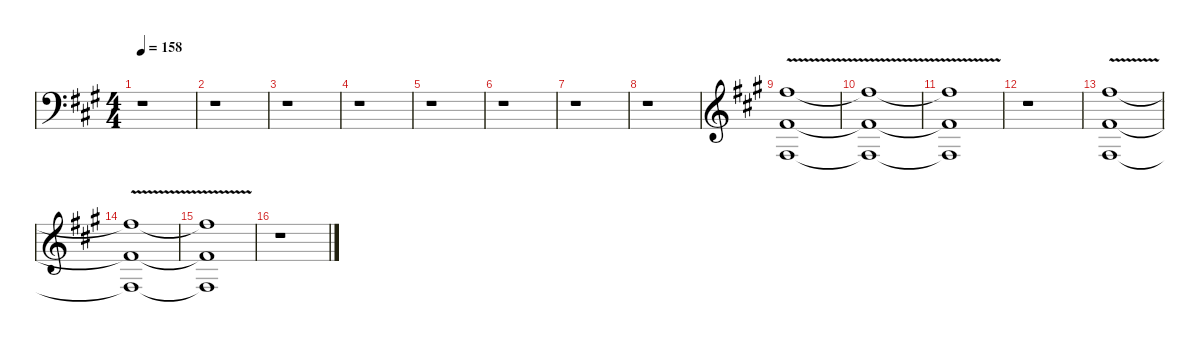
\defaultSystemsLayout 4
\hideDynamics
\bracketExtendMode nobrackets
\singleTrackTrackNamePolicy hidden
\multiTrackTrackNamePolicy hidden
\firstSystemTrackNameMode fullname
\firstSystemTrackNameOrientation horizontal
\otherSystemsTrackNameOrientation horizontal
\track ("Keyboards-2" "keys2") {defaultSystemsLayout 8 instrument synthstrings1}
\staff {score}
\tuning (E4 B3 G3 D3 A2 E2)
\ts (4 4)
\tempo 158
\clef f4
\ks f#minor
r.1{dy f beam Down} |
r.1{beam Down} |
r.1{beam Down} |
r.1{beam Down} |
r.1{beam Down} |
r.1{beam Down} |
r.1{beam Down} |
r.1{beam Down} |
\clef g2
(19.2{v acc #} 11.3{v acc #} 9.5{v acc #}).1{dy mf beam Up} |
(19.2{v t acc #} 11.3{v t acc #} 9.5{v t acc #}).1{dy f beam Up} |
(19.2{v t acc #} 11.3{v t acc #} 9.5{v t acc #}).1{beam Up} |
r.1{beam Down} |
(19.2{v acc #} 11.3{v acc #} 9.5{v acc #}).1{dy mf beam Up} |
(19.2{v t acc #} 11.3{v t acc #} 9.5{v t acc #}).1{dy f beam Up} |
(19.2{v t acc #} 11.3{v t acc #} 9.5{v t acc #}).1{beam Up} |
r.1{beam Down}
